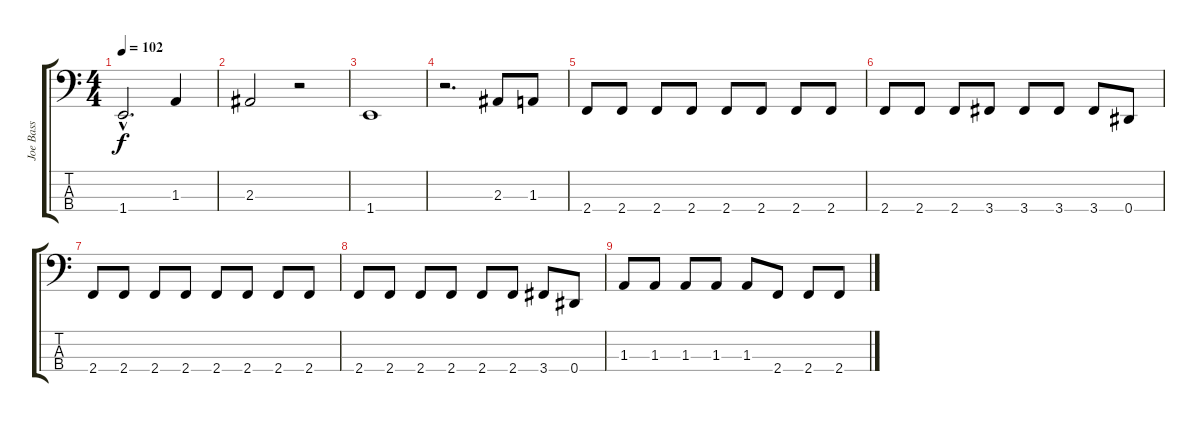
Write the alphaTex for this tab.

\track ("Joe Bass" "Joe Bass") {instrument electricbasspick}
\staff {score tabs}
\tuning (Gb2 Db2 Ab1 Eb1) {hide}
\ts (4 4)
\tempo 102
\clef f4
\ks c
1.4{hac}.2{d dy f instrument electricbasspick} 1.3.4 |
2.3.2 r.2 |
1.4.1 |
r.2{d} 2.3.8 1.3.8 |
2.4.8 2.4.8 2.4.8 2.4.8 2.4.8 2.4.8 2.4.8 2.4.8 |
2.4.8 2.4.8 2.4.8 3.4.8 3.4.8 3.4.8 3.4.8 0.4.8 |
2.4.8 2.4.8 2.4.8 2.4.8 2.4.8 2.4.8 2.4.8 2.4.8 |
2.4.8 2.4.8 2.4.8 2.4.8 2.4.8 2.4.8 3.4.8 0.4.8 |
1.3.8 1.3.8 1.3.8 1.3.8 1.3.8 2.4.8 2.4.8 2.4.8
